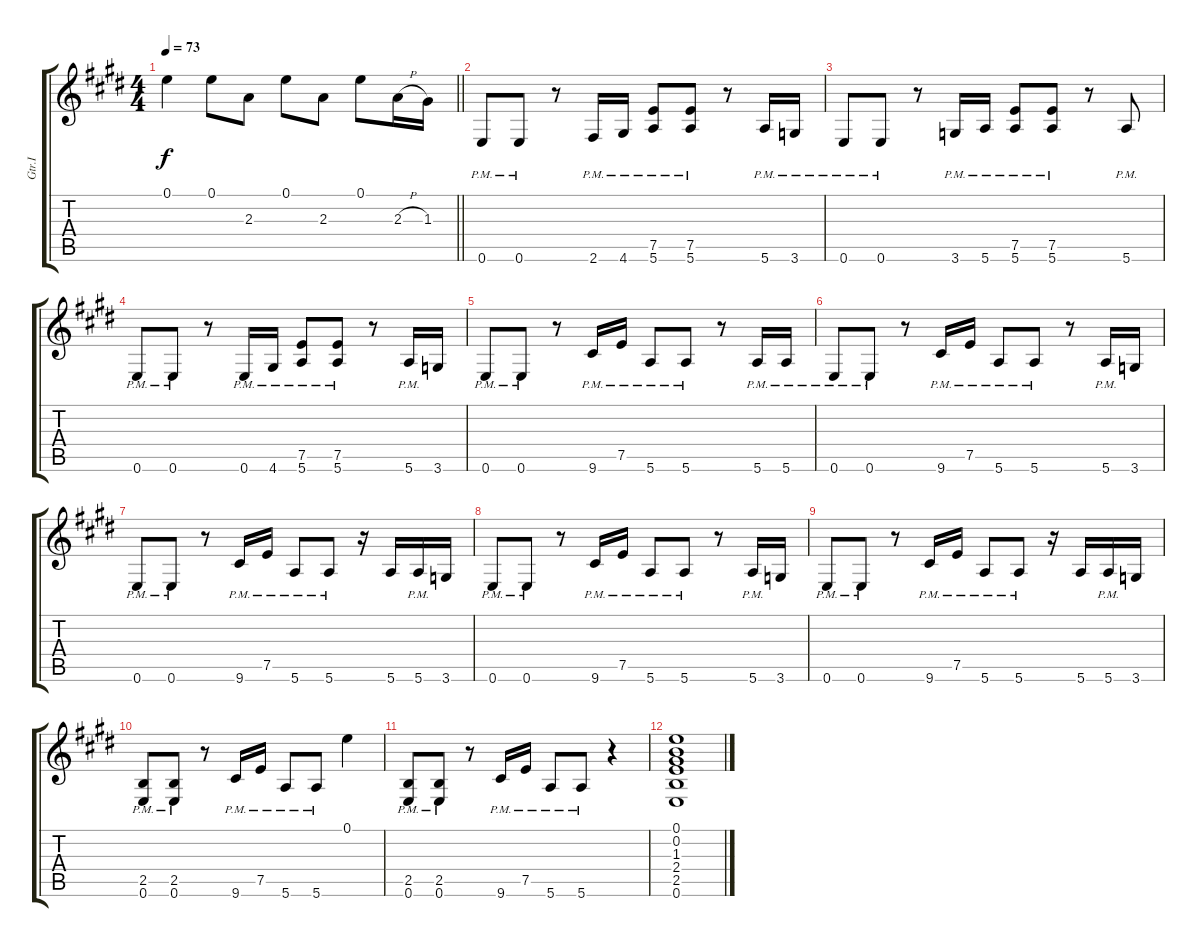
\track ("Gtr.I" "Gtr.I") {instrument acousticguitarsteel}
\staff {score tabs}
\tuning (E4 B3 G3 D3 A2 E2) {hide}
\ts (4 4)
\tempo 73
\clef g2
\barLineRight lightlight
\ks c#minor
0.1.4{dy f} 0.1.8 2.3.8 0.1.8 2.3.8 0.1.8 2.3{h}.16 1.3.16 |
0.6{pm}.8 0.6{pm}.8 r.8 2.6{pm}.16 4.6{pm}.16 (7.5{pm} 5.6{pm}).8 (7.5{pm} 5.6{pm}).8 r.8 5.6{pm}.16 3.6{pm}.16 |
0.6{pm}.8 0.6{pm}.8 r.8 3.6{pm}.16 5.6{pm}.16 (7.5{pm} 5.6{pm}).8 (7.5{pm} 5.6{pm}).8 r.8 5.6{pm}.8 |
0.6{pm}.8 0.6{pm}.8 r.8 0.6{pm}.16 4.6{pm}.16 (7.5{pm} 5.6{pm}).8 (7.5{pm} 5.6{pm}).8 r.8 5.6{pm}.16 3.6.16 |
0.6{pm}.8 0.6{pm}.8 r.8 9.6{pm}.16 7.5{pm}.16 5.6{pm}.8 5.6{pm}.8 r.8 5.6{pm}.16 5.6{pm}.16 |
0.6{pm}.8 0.6{pm}.8 r.8 9.6{pm}.16 7.5{pm}.16 5.6{pm}.8 5.6{pm}.8 r.8 5.6{pm}.16 3.6.16 |
0.6{pm}.8 0.6{pm}.8 r.8 9.6{pm}.16 7.5{pm}.16 5.6{pm}.8 5.6{pm}.8 r.16 5.6.16 5.6{pm}.16 3.6.16 |
0.6{pm}.8 0.6{pm}.8 r.8 9.6{pm}.16 7.5{pm}.16 5.6{pm}.8 5.6{pm}.8 r.8 5.6{pm}.16 3.6.16 |
0.6{pm}.8 0.6{pm}.8 r.8 9.6{pm}.16 7.5{pm}.16 5.6{pm}.8 5.6{pm}.8 r.16 5.6.16 5.6{pm}.16 3.6.16 |
(2.5{pm} 0.6{pm}).8 (2.5{pm} 0.6{pm}).8 r.8 9.6{pm}.16 7.5{pm}.16 5.6{pm}.8 5.6{pm}.8 0.1.4 |
(2.5{pm} 0.6{pm}).8 (2.5{pm} 0.6{pm}).8 r.8 9.6{pm}.16 7.5{pm}.16 5.6{pm}.8 5.6{pm}.8 r.4 |
(0.1 0.2 1.3 2.4 2.5 0.6).1
